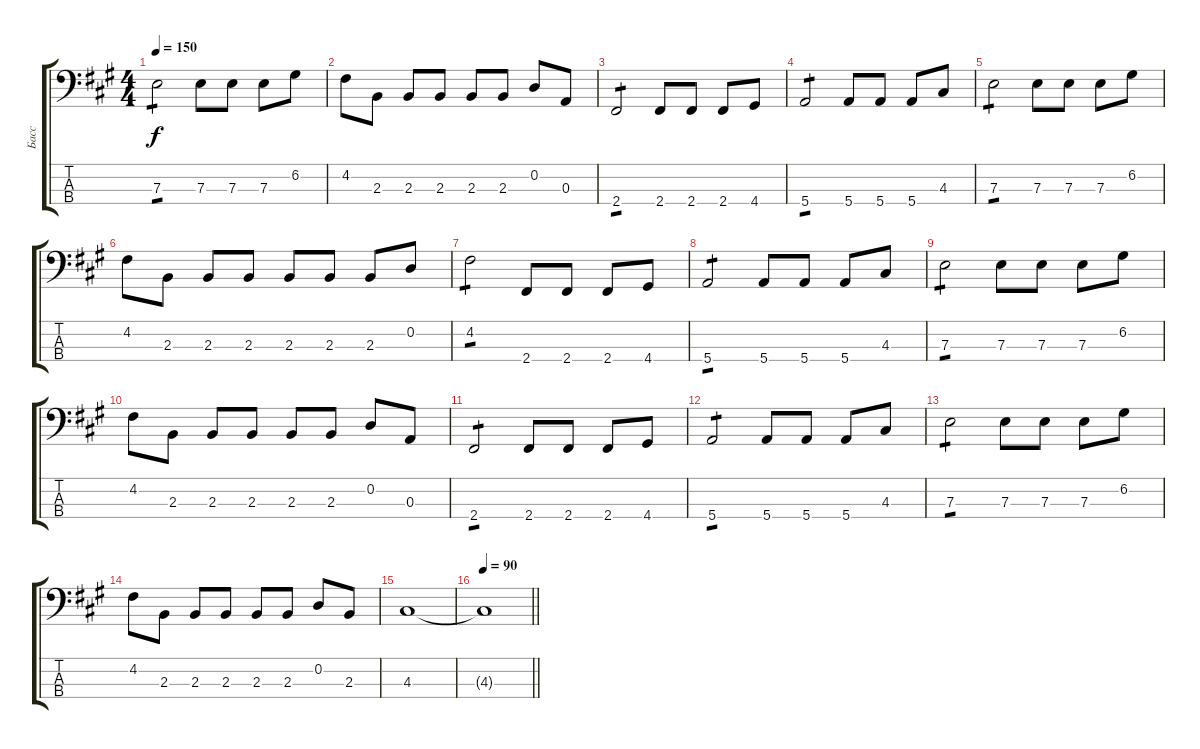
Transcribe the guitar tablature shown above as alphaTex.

\track ("Басс" "Басс") {instrument electricbassfinger}
\staff {score tabs}
\tuning (G2 D2 A1 E1) {hide}
\ts (4 4)
\tempo 150
\clef f4
\ks f#minor
7.3.2{tp 1 dy f} 7.3.8 7.3.8 7.3.8 6.2.8 |
4.2.8 2.3.8 2.3.8 2.3.8 2.3.8 2.3.8 0.2.8 0.3.8 |
2.4.2{tp 1} 2.4.8 2.4.8 2.4.8 4.4.8 |
5.4.2{tp 1} 5.4.8 5.4.8 5.4.8 4.3.8 |
7.3.2{tp 1} 7.3.8 7.3.8 7.3.8 6.2.8 |
4.2.8 2.3.8 2.3.8 2.3.8 2.3.8 2.3.8 2.3.8 0.2.8 |
4.2.2{tp 1} 2.4.8 2.4.8 2.4.8 4.4.8 |
5.4.2{tp 1} 5.4.8 5.4.8 5.4.8 4.3.8 |
7.3.2{tp 1} 7.3.8 7.3.8 7.3.8 6.2.8 |
4.2.8 2.3.8 2.3.8 2.3.8 2.3.8 2.3.8 0.2.8 0.3.8 |
2.4.2{tp 1} 2.4.8 2.4.8 2.4.8 4.4.8 |
5.4.2{tp 1} 5.4.8 5.4.8 5.4.8 4.3.8 |
7.3.2{tp 1} 7.3.8 7.3.8 7.3.8 6.2.8 |
4.2.8 2.3.8 2.3.8 2.3.8 2.3.8 2.3.8 0.2.8 2.3.8 |
4.3.1 |
\tempo 90
\barLineRight lightlight
4.3{t}.1
